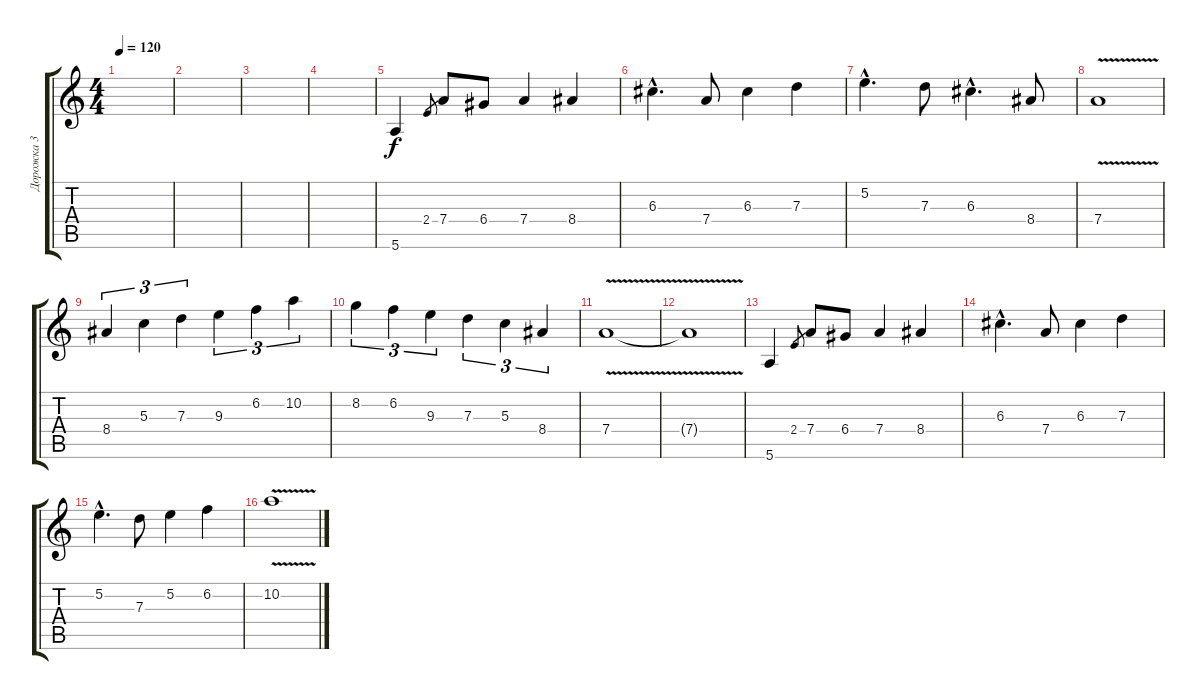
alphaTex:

\track ("Дорожка 3" "Дорожка 3") {instrument distortionguitar}
\staff {score tabs}
\tuning (E4 B3 G3 D3 A2 E2) {hide}
\ts (4 4)
\tempo 120
\clef g2
\ks c
|
|
|
|
5.6.4 2.4.8{gr} 7.4.8 6.4.8 7.4.4 8.4.4 |
6.3{hac}.4{d} 7.4.8 6.3.4 7.3.4 |
5.2{hac}.4{d} 7.3.8 6.3{hac}.4{d} 8.4.8 |
7.4{v}.1 |
8.4.4{tu (3 2)} 5.3.4{tu (3 2)} 7.3.4{tu (3 2)} 9.3.4{tu (3 2)} 6.2.4{tu (3 2)} 10.2.4{tu (3 2)} |
8.2.4{tu (3 2)} 6.2.4{tu (3 2)} 9.3.4{tu (3 2)} 7.3.4{tu (3 2)} 5.3.4{tu (3 2)} 8.4.4{tu (3 2)} |
7.4{v}.1 |
7.4{t}.1 |
5.6.4 2.4.8{gr} 7.4.8 6.4.8 7.4.4 8.4.4 |
6.3{hac}.4{d} 7.4.8 6.3.4 7.3.4 |
5.2{hac}.4{d} 7.3.8 5.2.4 6.2.4 |
10.2{v}.1
